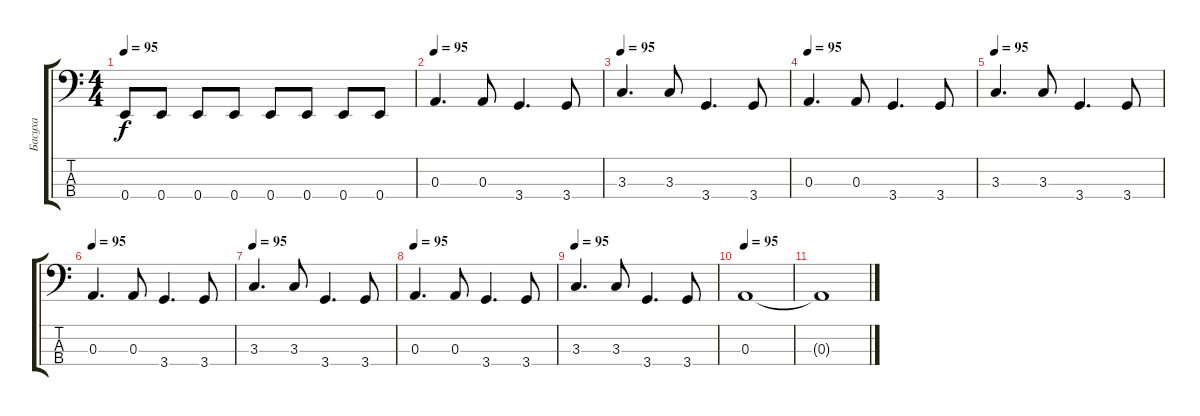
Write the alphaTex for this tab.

\track ("Басуха" "Басуха") {instrument electricbassfinger}
\staff {score tabs}
\tuning (G2 D2 A1 E1) {hide}
\ts (4 4)
\tempo 95
\clef f4
\ks c
0.4.8{dy f} 0.4.8 0.4.8 0.4.8 0.4.8 0.4.8 0.4.8 0.4.8 |
\tempo 95
0.3.4{d} 0.3.8 3.4.4{d} 3.4.8 |
\tempo 95
3.3.4{d} 3.3.8 3.4.4{d} 3.4.8 |
\tempo 95
0.3.4{d} 0.3.8 3.4.4{d} 3.4.8 |
\tempo 95
3.3.4{d} 3.3.8 3.4.4{d} 3.4.8 |
\tempo 95
0.3.4{d} 0.3.8 3.4.4{d} 3.4.8 |
\tempo 95
3.3.4{d} 3.3.8 3.4.4{d} 3.4.8 |
\tempo 95
0.3.4{d} 0.3.8 3.4.4{d} 3.4.8 |
\tempo 95
3.3.4{d} 3.3.8 3.4.4{d} 3.4.8 |
\tempo 95
0.3.1 |
0.3{t}.1
